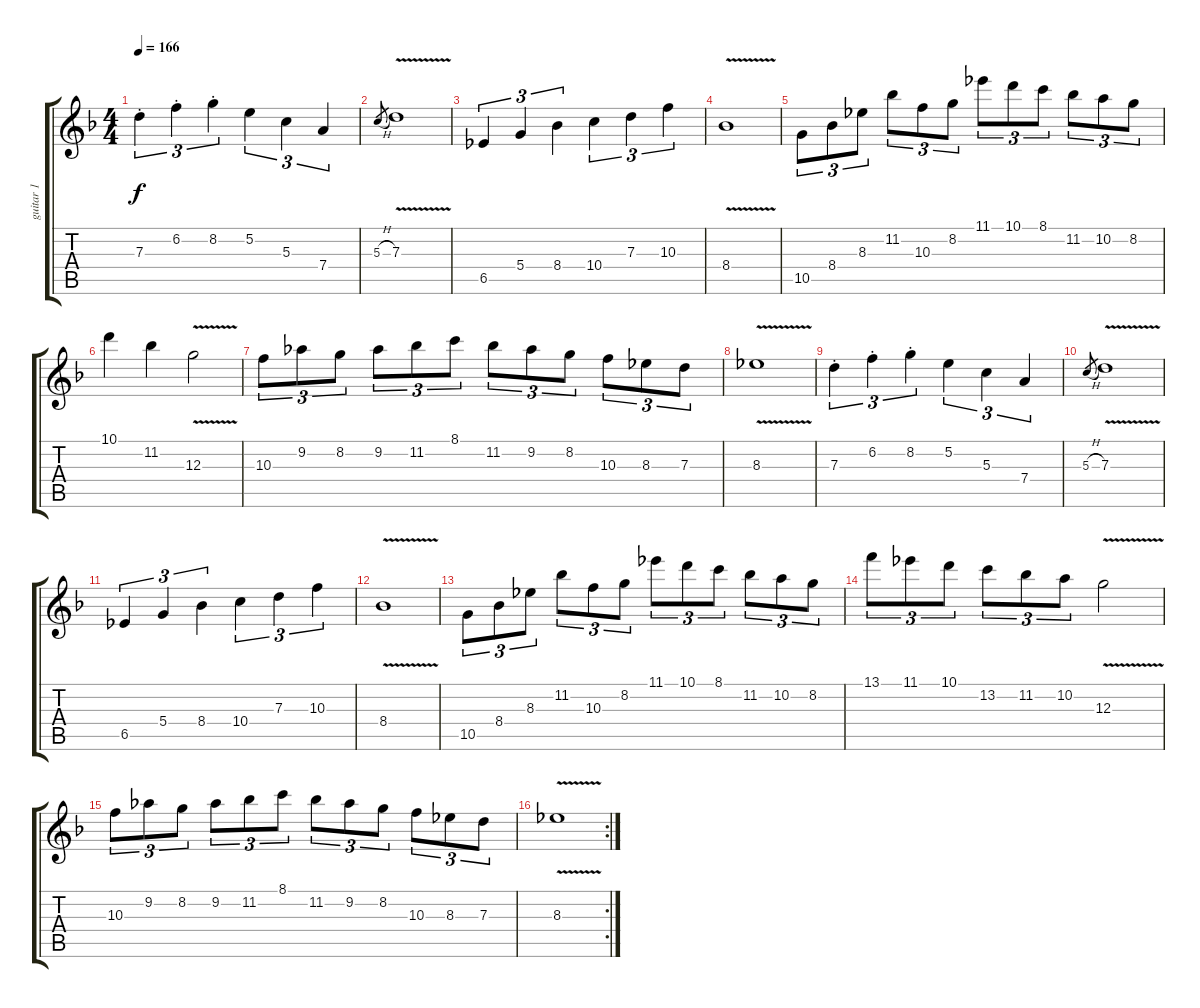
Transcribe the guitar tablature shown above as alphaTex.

\track ("guitar 1" "guitar 1") {instrument overdrivenguitar}
\staff {score tabs}
\tuning (E4 B3 G3 D3 A2 E2) {hide}
\ts (4 4)
\tempo 166
\clef g2
\ks dminor
7.3{st}.4{tu (3 2) dy f} 6.2{st}.4{tu (3 2)} 8.2{st}.4{tu (3 2)} 5.2.4{tu (3 2)} 5.3.4{tu (3 2)} 7.4.4{tu (3 2)} |
5.3{h}.8{gr} 7.3{v}.1 |
6.5.4{tu (3 2)} 5.4.4{tu (3 2)} 8.4.4{tu (3 2)} 10.4.4{tu (3 2)} 7.3.4{tu (3 2)} 10.3.4{tu (3 2)} |
8.4{v}.1 |
10.5.8{tu (3 2)} 8.4.8{tu (3 2)} 8.3.8{tu (3 2)} 11.2.8{tu (3 2)} 10.3.8{tu (3 2)} 8.2.8{tu (3 2)} 11.1.8{tu (3 2)} 10.1.8{tu (3 2)} 8.1.8{tu (3 2)} 11.2.8{tu (3 2)} 10.2.8{tu (3 2)} 8.2.8{tu (3 2)} |
10.1.4 11.2.4 12.3{v}.2 |
10.3.8{tu (3 2)} 9.2.8{tu (3 2)} 8.2.8{tu (3 2)} 9.2.8{tu (3 2)} 11.2.8{tu (3 2)} 8.1.8{tu (3 2)} 11.2.8{tu (3 2)} 9.2.8{tu (3 2)} 8.2.8{tu (3 2)} 10.3.8{tu (3 2)} 8.3.8{tu (3 2)} 7.3.8{tu (3 2)} |
8.3{v}.1 |
7.3{st}.4{tu (3 2)} 6.2{st}.4{tu (3 2)} 8.2{st}.4{tu (3 2)} 5.2.4{tu (3 2)} 5.3.4{tu (3 2)} 7.4.4{tu (3 2)} |
5.3{h}.8{gr} 7.3{v}.1 |
6.5.4{tu (3 2)} 5.4.4{tu (3 2)} 8.4.4{tu (3 2)} 10.4.4{tu (3 2)} 7.3.4{tu (3 2)} 10.3.4{tu (3 2)} |
8.4{v}.1 |
10.5.8{tu (3 2)} 8.4.8{tu (3 2)} 8.3.8{tu (3 2)} 11.2.8{tu (3 2)} 10.3.8{tu (3 2)} 8.2.8{tu (3 2)} 11.1.8{tu (3 2)} 10.1.8{tu (3 2)} 8.1.8{tu (3 2)} 11.2.8{tu (3 2)} 10.2.8{tu (3 2)} 8.2.8{tu (3 2)} |
13.1.8{tu (3 2)} 11.1.8{tu (3 2)} 10.1.8{tu (3 2)} 13.2.8{tu (3 2)} 11.2.8{tu (3 2)} 10.2.8{tu (3 2)} 12.3{v}.2 |
10.3.8{tu (3 2)} 9.2.8{tu (3 2)} 8.2.8{tu (3 2)} 9.2.8{tu (3 2)} 11.2.8{tu (3 2)} 8.1.8{tu (3 2)} 11.2.8{tu (3 2)} 9.2.8{tu (3 2)} 8.2.8{tu (3 2)} 10.3.8{tu (3 2)} 8.3.8{tu (3 2)} 7.3.8{tu (3 2)} |
\rc 2
8.3{v}.1
